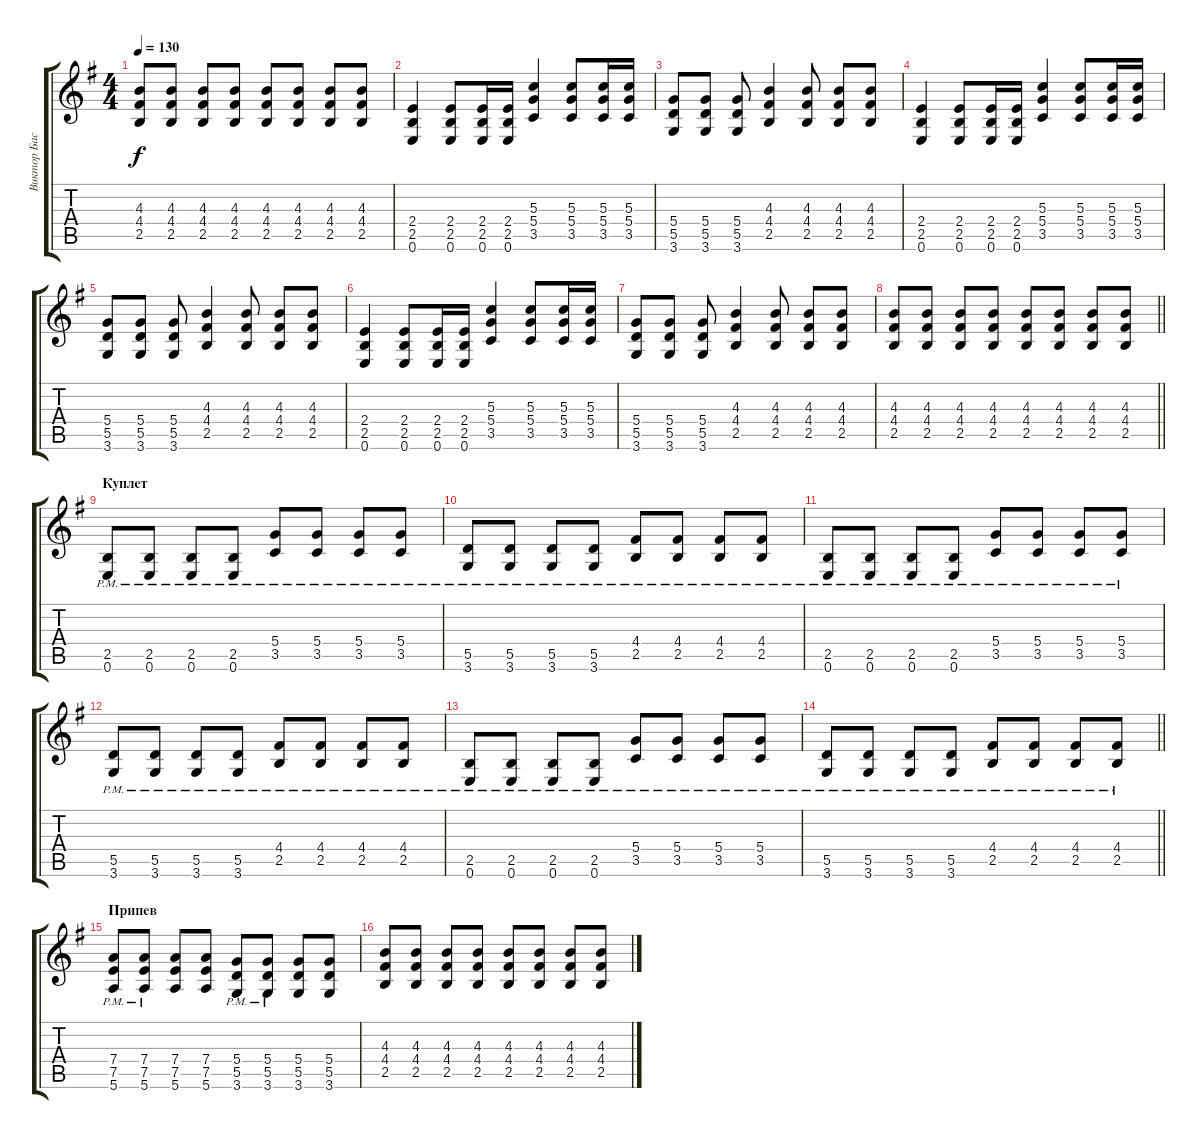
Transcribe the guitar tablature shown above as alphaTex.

\track ("Виктор Бастраков " "Виктор Бас") {instrument distortionguitar}
\staff {score tabs}
\tuning (E4 B3 G3 D3 A2 E2) {hide}
\ts (4 4)
\tempo 130
\clef g2
\ks eminor
(4.3 4.4 2.5).8{dy f} (4.3 4.4 2.5).8 (4.3 4.4 2.5).8 (4.3 4.4 2.5).8 (4.3 4.4 2.5).8 (4.3 4.4 2.5).8 (4.3 4.4 2.5).8 (4.3 4.4 2.5).8 |
(2.4 2.5 0.6).4 (2.4 2.5 0.6).8 (2.4 2.5 0.6).16 (2.4 2.5 0.6).16 (5.3 5.4 3.5).4 (5.3 5.4 3.5).8 (5.3 5.4 3.5).16 (5.3 5.4 3.5).16 |
(5.4 5.5 3.6).8 (5.4 5.5 3.6).8 (5.4 5.5 3.6).8 (4.3 4.4 2.5).4 (4.3 4.4 2.5).8 (4.3 4.4 2.5).8 (4.3 4.4 2.5).8 |
(2.4 2.5 0.6).4 (2.4 2.5 0.6).8 (2.4 2.5 0.6).16 (2.4 2.5 0.6).16 (5.3 5.4 3.5).4 (5.3 5.4 3.5).8 (5.3 5.4 3.5).16 (5.3 5.4 3.5).16 |
(5.4 5.5 3.6).8 (5.4 5.5 3.6).8 (5.4 5.5 3.6).8 (4.3 4.4 2.5).4 (4.3 4.4 2.5).8 (4.3 4.4 2.5).8 (4.3 4.4 2.5).8 |
(2.4 2.5 0.6).4 (2.4 2.5 0.6).8 (2.4 2.5 0.6).16 (2.4 2.5 0.6).16 (5.3 5.4 3.5).4 (5.3 5.4 3.5).8 (5.3 5.4 3.5).16 (5.3 5.4 3.5).16 |
(5.4 5.5 3.6).8 (5.4 5.5 3.6).8 (5.4 5.5 3.6).8 (4.3 4.4 2.5).4 (4.3 4.4 2.5).8 (4.3 4.4 2.5).8 (4.3 4.4 2.5).8 |
\barLineRight lightlight
(4.3 4.4 2.5).8 (4.3 4.4 2.5).8 (4.3 4.4 2.5).8 (4.3 4.4 2.5).8 (4.3 4.4 2.5).8 (4.3 4.4 2.5).8 (4.3 4.4 2.5).8 (4.3 4.4 2.5).8 |
\section ("" "Куплет")
(2.5{pm} 0.6{pm}).8 (2.5{pm} 0.6{pm}).8 (2.5{pm} 0.6{pm}).8 (2.5{pm} 0.6{pm}).8 (5.4{pm} 3.5{pm}).8 (5.4{pm} 3.5{pm}).8 (5.4{pm} 3.5{pm}).8 (5.4{pm} 3.5{pm}).8 |
(5.5{pm} 3.6{pm}).8 (5.5{pm} 3.6{pm}).8 (5.5{pm} 3.6{pm}).8 (5.5{pm} 3.6{pm}).8 (4.4{pm} 2.5{pm}).8 (4.4{pm} 2.5{pm}).8 (4.4{pm} 2.5{pm}).8 (4.4{pm} 2.5{pm}).8 |
(2.5{pm} 0.6{pm}).8 (2.5{pm} 0.6{pm}).8 (2.5{pm} 0.6{pm}).8 (2.5{pm} 0.6{pm}).8 (5.4{pm} 3.5{pm}).8 (5.4{pm} 3.5{pm}).8 (5.4{pm} 3.5{pm}).8 (5.4{pm} 3.5{pm}).8 |
(5.5{pm} 3.6{pm}).8 (5.5{pm} 3.6{pm}).8 (5.5{pm} 3.6{pm}).8 (5.5{pm} 3.6{pm}).8 (4.4{pm} 2.5{pm}).8 (4.4{pm} 2.5{pm}).8 (4.4{pm} 2.5{pm}).8 (4.4{pm} 2.5{pm}).8 |
(2.5{pm} 0.6{pm}).8 (2.5{pm} 0.6{pm}).8 (2.5{pm} 0.6{pm}).8 (2.5{pm} 0.6{pm}).8 (5.4{pm} 3.5{pm}).8 (5.4{pm} 3.5{pm}).8 (5.4{pm} 3.5{pm}).8 (5.4{pm} 3.5{pm}).8 |
\barLineRight lightlight
(5.5{pm} 3.6{pm}).8 (5.5{pm} 3.6{pm}).8 (5.5{pm} 3.6{pm}).8 (5.5{pm} 3.6{pm}).8 (4.4{pm} 2.5{pm}).8 (4.4{pm} 2.5{pm}).8 (4.4{pm} 2.5{pm}).8 (4.4{pm} 2.5{pm}).8 |
\section ("" "Припев")
(7.4{pm} 7.5{pm} 5.6{pm}).8 (7.4{pm} 7.5{pm} 5.6{pm}).8 (7.4 7.5 5.6).8 (7.4 7.5 5.6).8 (5.4{pm} 5.5{pm} 3.6{pm}).8 (5.4{pm} 5.5{pm} 3.6{pm}).8 (5.4 5.5 3.6).8 (5.4 5.5 3.6).8 |
(4.3 4.4 2.5).8 (4.3 4.4 2.5).8 (4.3 4.4 2.5).8 (4.3 4.4 2.5).8 (4.3 4.4 2.5).8 (4.3 4.4 2.5).8 (4.3 4.4 2.5).8 (4.3 4.4 2.5).8
